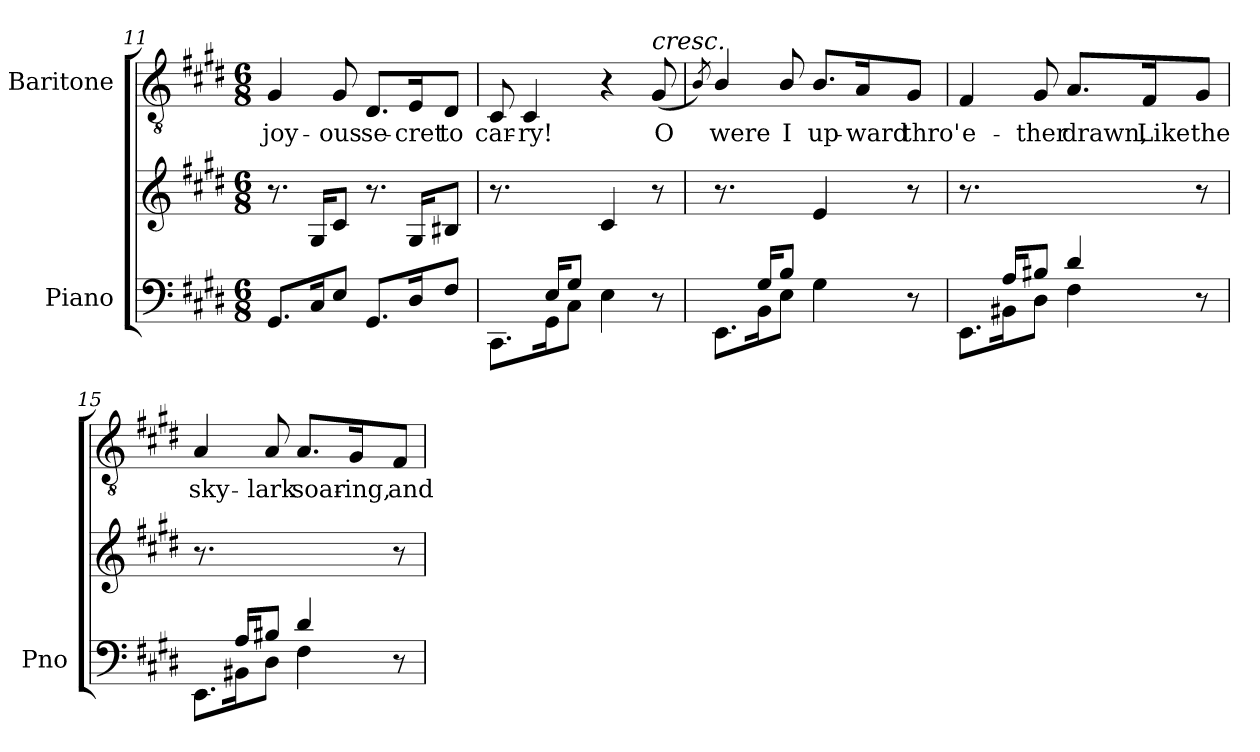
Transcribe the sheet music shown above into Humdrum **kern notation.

**kern	**kern	**kern	**text
*part2	*part2	*part1	*part1
*staff3	*staff2	*staff1	*staff1
*I"Piano	*	*I"Baritone	*
*I'Pno	*	*	*
*clefF4	*clefG2	*clefGv2	*
*k[f#c#g#d#]	*k[f#c#g#d#]	*k[f#c#g#d#]	*
*M6/8	*M6/8	*M6/8	*
=11	=11	=11	=11
!	!	!	!LO:LY:b
8.GG#/L	8.r	4G#/	joy-
16C#/K	16G#/KL	.	.
!	!	!	!LO:LY:b
8E/J	8c#/J	8G#/	-ous
!	!	!	!LO:LY:b
8.GG#/L	8.r	8.D#/L	se-
!	!	!	!LO:LY:b
16D#/K	16G#/KL	16E/K	-cret
!	!	!	!LO:LY:b
8F#/J	8B#X/J	8D#/J	to
!!LO:LB:g=z
=12	=12	=12	=12
*^	*	*	*
!	!	!	!	!LO:LY:b
8.ryy	8.CC#\L	8.r	8C#/	car-
!	!	!	!	!LO:LY:b
.	.	.	4C#/	-ry!
16E/KL	16GG#\K	8.ryy	.	.
8G#/J	8C#\J	.	.	.
4.ryy	4E\	4c#/	4r	.
!	!	!	!LO:TX:a:i:t=cresc.	!
!	!	!	!	!LO:LY:b
.	8r	8r	(8G#/	O
=13	=13	=13	=13	=13
.	.	.	8qB/)	.
!	!	!	!	!LO:LY:b
8.ryy	8.EE\L	8.r	4B/	were
16G#/KL	16BB\K	8.ryy	.	.
!	!	!	!	!LO:LY:b
8B/J	8E\J	.	8B/	I
!	!	!	!	!LO:LY:b
4.ryy	4G#\	4e/	8.B/L	up-
!	!	!	!	!LO:LY:b
.	.	.	16A/K	-ward
!	!	!	!	!LO:LY:b
.	8r	8r	8G#/J	thro'
=14	=14	=14	=14	=14
!	!	!	!	!LO:LY:b
8.ryy	8.EE\L	8.r	4F#/	e-
16A/KL	16BB#X\K	4..ryy	.	.
!	!	!	!	!LO:LY:b
8B#X/J	8D#\J	.	8G#/	-ther
!	!	!	!	!LO:LY:b
4d#/	4F#\	.	8.A/L	drawn,
!	!	!	!	!LO:LY:b
.	.	.	16F#/K	Like
!	!	!	!	!LO:LY:b
8ryy	8r	8r	8G#/J	the
!!LO:LB:g=z
=15	=15	=15	=15	=15
!	!	!	!	!LO:LY:b
8.ryy	8.EE\L	8.r	4A/	sky-
16A/KL	16BB#X\K	4..ryy	.	.
!	!	!	!	!LO:LY:b
8B#X/J	8D#\J	.	8A/	-lark
!	!	!	!	!LO:LY:b
4d#/	4F#\	.	8.A/L	soar-
!	!	!	!	!LO:LY:b
.	.	.	16G#/K	-ing,
!	!	!	!	!LO:LY:b
8ryy	8r	8r	8F#/J	and
*v	*v	*	*	*
=	=	=	=
*-	*-	*-	*-
